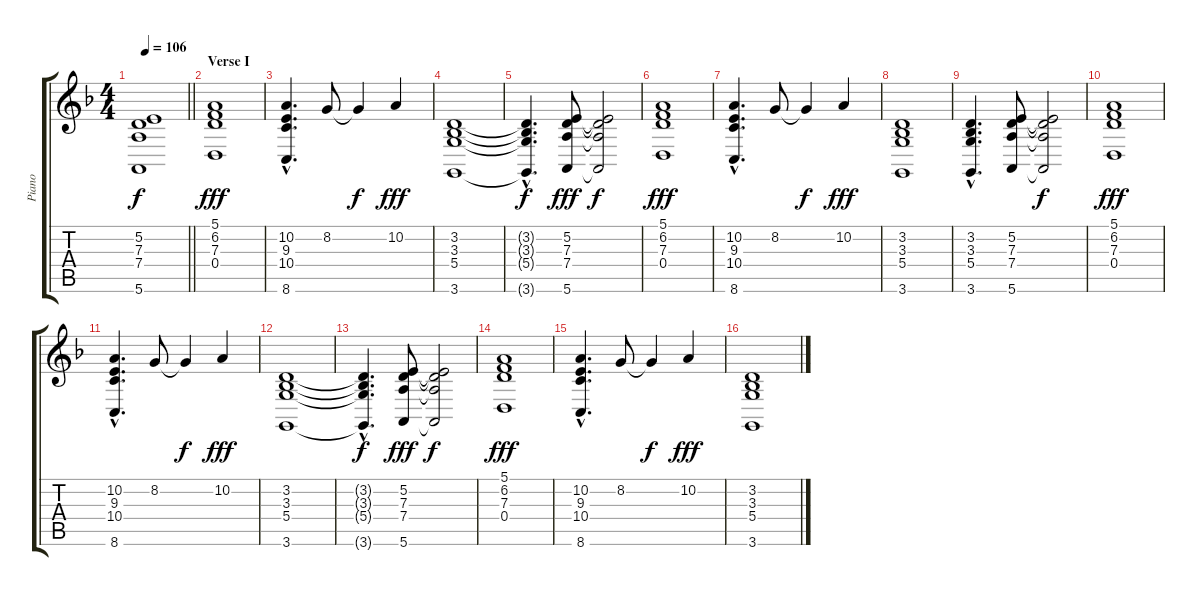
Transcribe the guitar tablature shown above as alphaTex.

\track ("Piano" "Piano") {instrument acousticgrandpiano}
\staff {score tabs}
\tuning (E4 B3 G3 D3 A2 E2) {hide}
\ts (4 4)
\tempo 106
\clef g2
\barLineRight lightlight
\ks f
(5.2{t} 7.3{t} 7.4{t} 5.6{t}).1{dy f} |
\section ("" "Verse I")
(5.1 6.2 7.3 0.4).1{dy fff} |
(10.2{hac} 9.3{hac} 10.4{hac} 8.6{hac}).4{d} 8.2.8 8.2{t}.4{dy f} 10.2.4{dy fff} |
(3.2 3.3 5.4 3.6).1 |
(3.2{hac t} 3.3{hac t} 5.4{hac t} 3.6{hac t}).4{d dy f} (5.2 7.3 7.4 5.6).8{dy fff} (5.2{t} 7.3{t} 7.4{t} 5.6{t}).2{dy f} |
(5.1 6.2 7.3 0.4).1{dy fff} |
(10.2{hac} 9.3{hac} 10.4{hac} 8.6{hac}).4{d} 8.2.8 8.2{t}.4{dy f} 10.2.4{dy fff} |
(3.2 3.3 5.4 3.6).1 |
(3.2{hac} 3.3{hac} 5.4{hac} 3.6{hac}).4{d} (5.2 7.3 7.4 5.6).8 (5.2{t} 7.3{t} 7.4{t} 5.6{t}).2{dy f} |
(5.1 6.2 7.3 0.4).1{dy fff} |
(10.2{hac} 9.3{hac} 10.4{hac} 8.6{hac}).4{d} 8.2.8 8.2{t}.4{dy f} 10.2.4{dy fff} |
(3.2 3.3 5.4 3.6).1 |
(3.2{hac t} 3.3{hac t} 5.4{hac t} 3.6{hac t}).4{d dy f} (5.2 7.3 7.4 5.6).8{dy fff} (5.2{t} 7.3{t} 7.4{t} 5.6{t}).2{dy f} |
(5.1 6.2 7.3 0.4).1{dy fff} |
(10.2{hac} 9.3{hac} 10.4{hac} 8.6{hac}).4{d} 8.2.8 8.2{t}.4{dy f} 10.2.4{dy fff} |
(3.2 3.3 5.4 3.6).1
